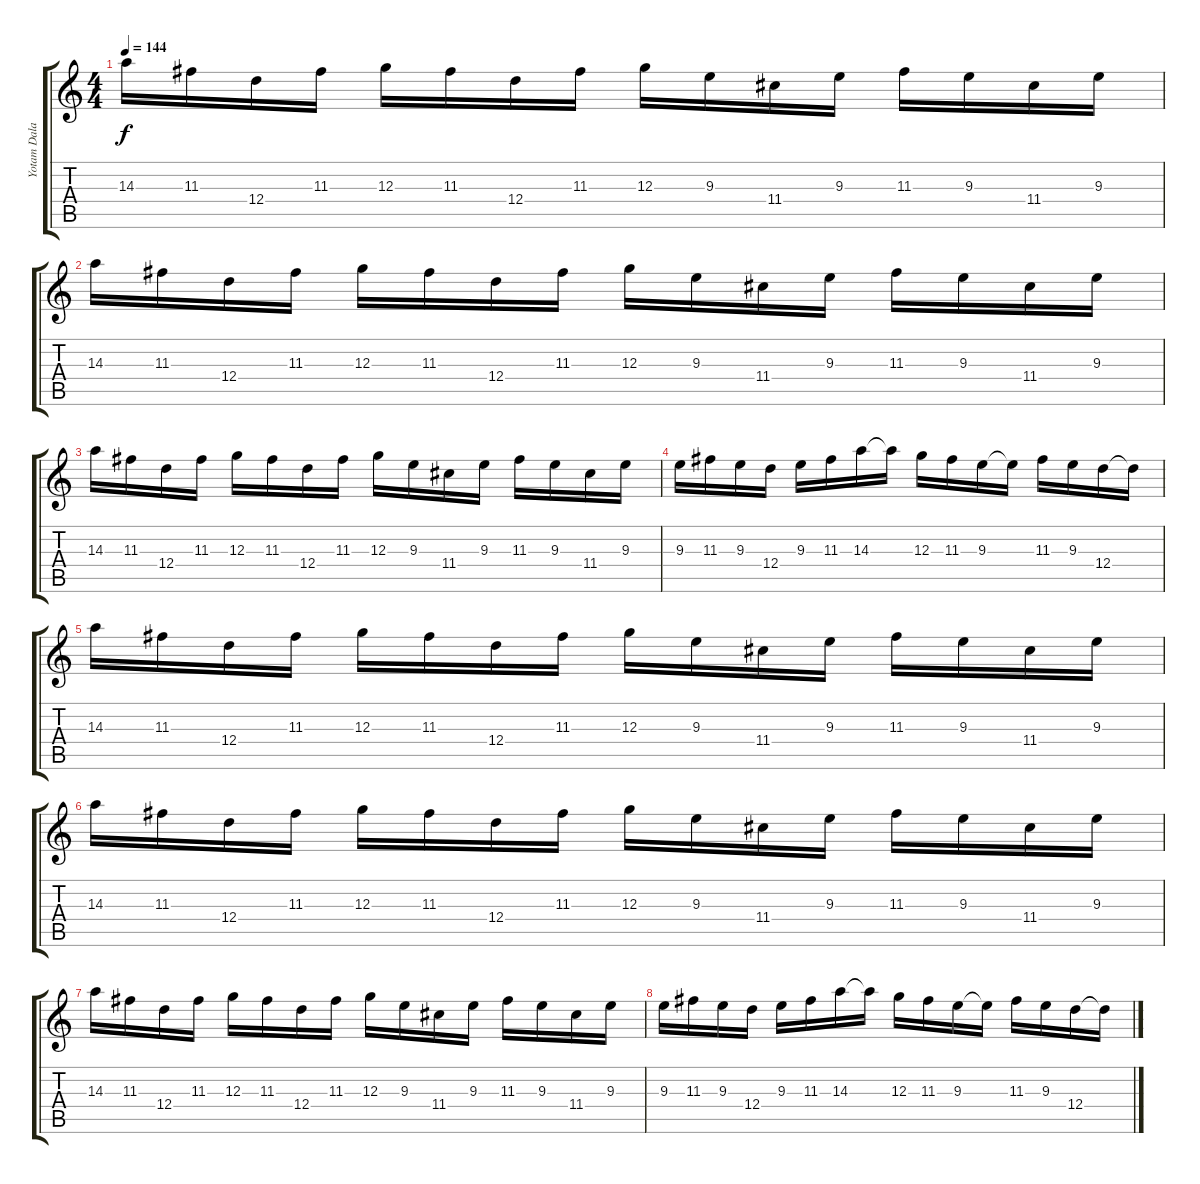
\track ("Yotam Dalal" "Yotam Dala") {instrument overdrivenguitar}
\staff {score tabs}
\tuning (E4 B3 G3 D3 A2 E2) {hide}
\ts (4 4)
\tempo 144
\clef g2
\ks c
14.3.16{dy f} 11.3.16 12.4.16 11.3.16 12.3.16 11.3.16 12.4.16 11.3.16 12.3.16 9.3.16 11.4.16 9.3.16 11.3.16 9.3.16 11.4.16 9.3.16 |
14.3.16 11.3.16 12.4.16 11.3.16 12.3.16 11.3.16 12.4.16 11.3.16 12.3.16 9.3.16 11.4.16 9.3.16 11.3.16 9.3.16 11.4.16 9.3.16 |
14.3.16 11.3.16 12.4.16 11.3.16 12.3.16 11.3.16 12.4.16 11.3.16 12.3.16 9.3.16 11.4.16 9.3.16 11.3.16 9.3.16 11.4.16 9.3.16 |
9.3.16 11.3.16 9.3.16 12.4.16 9.3.16 11.3.16 14.3.16 14.3{t}.16 12.3.16 11.3.16 9.3.16 9.3{t}.16 11.3.16 9.3.16 12.4.16 12.4{t}.16 |
14.3.16 11.3.16 12.4.16 11.3.16 12.3.16 11.3.16 12.4.16 11.3.16 12.3.16 9.3.16 11.4.16 9.3.16 11.3.16 9.3.16 11.4.16 9.3.16 |
14.3.16 11.3.16 12.4.16 11.3.16 12.3.16 11.3.16 12.4.16 11.3.16 12.3.16 9.3.16 11.4.16 9.3.16 11.3.16 9.3.16 11.4.16 9.3.16 |
14.3.16 11.3.16 12.4.16 11.3.16 12.3.16 11.3.16 12.4.16 11.3.16 12.3.16 9.3.16 11.4.16 9.3.16 11.3.16 9.3.16 11.4.16 9.3.16 |
9.3.16 11.3.16 9.3.16 12.4.16 9.3.16 11.3.16 14.3.16 14.3{t}.16 12.3.16 11.3.16 9.3.16 9.3{t}.16 11.3.16 9.3.16 12.4.16 12.4{t}.16
